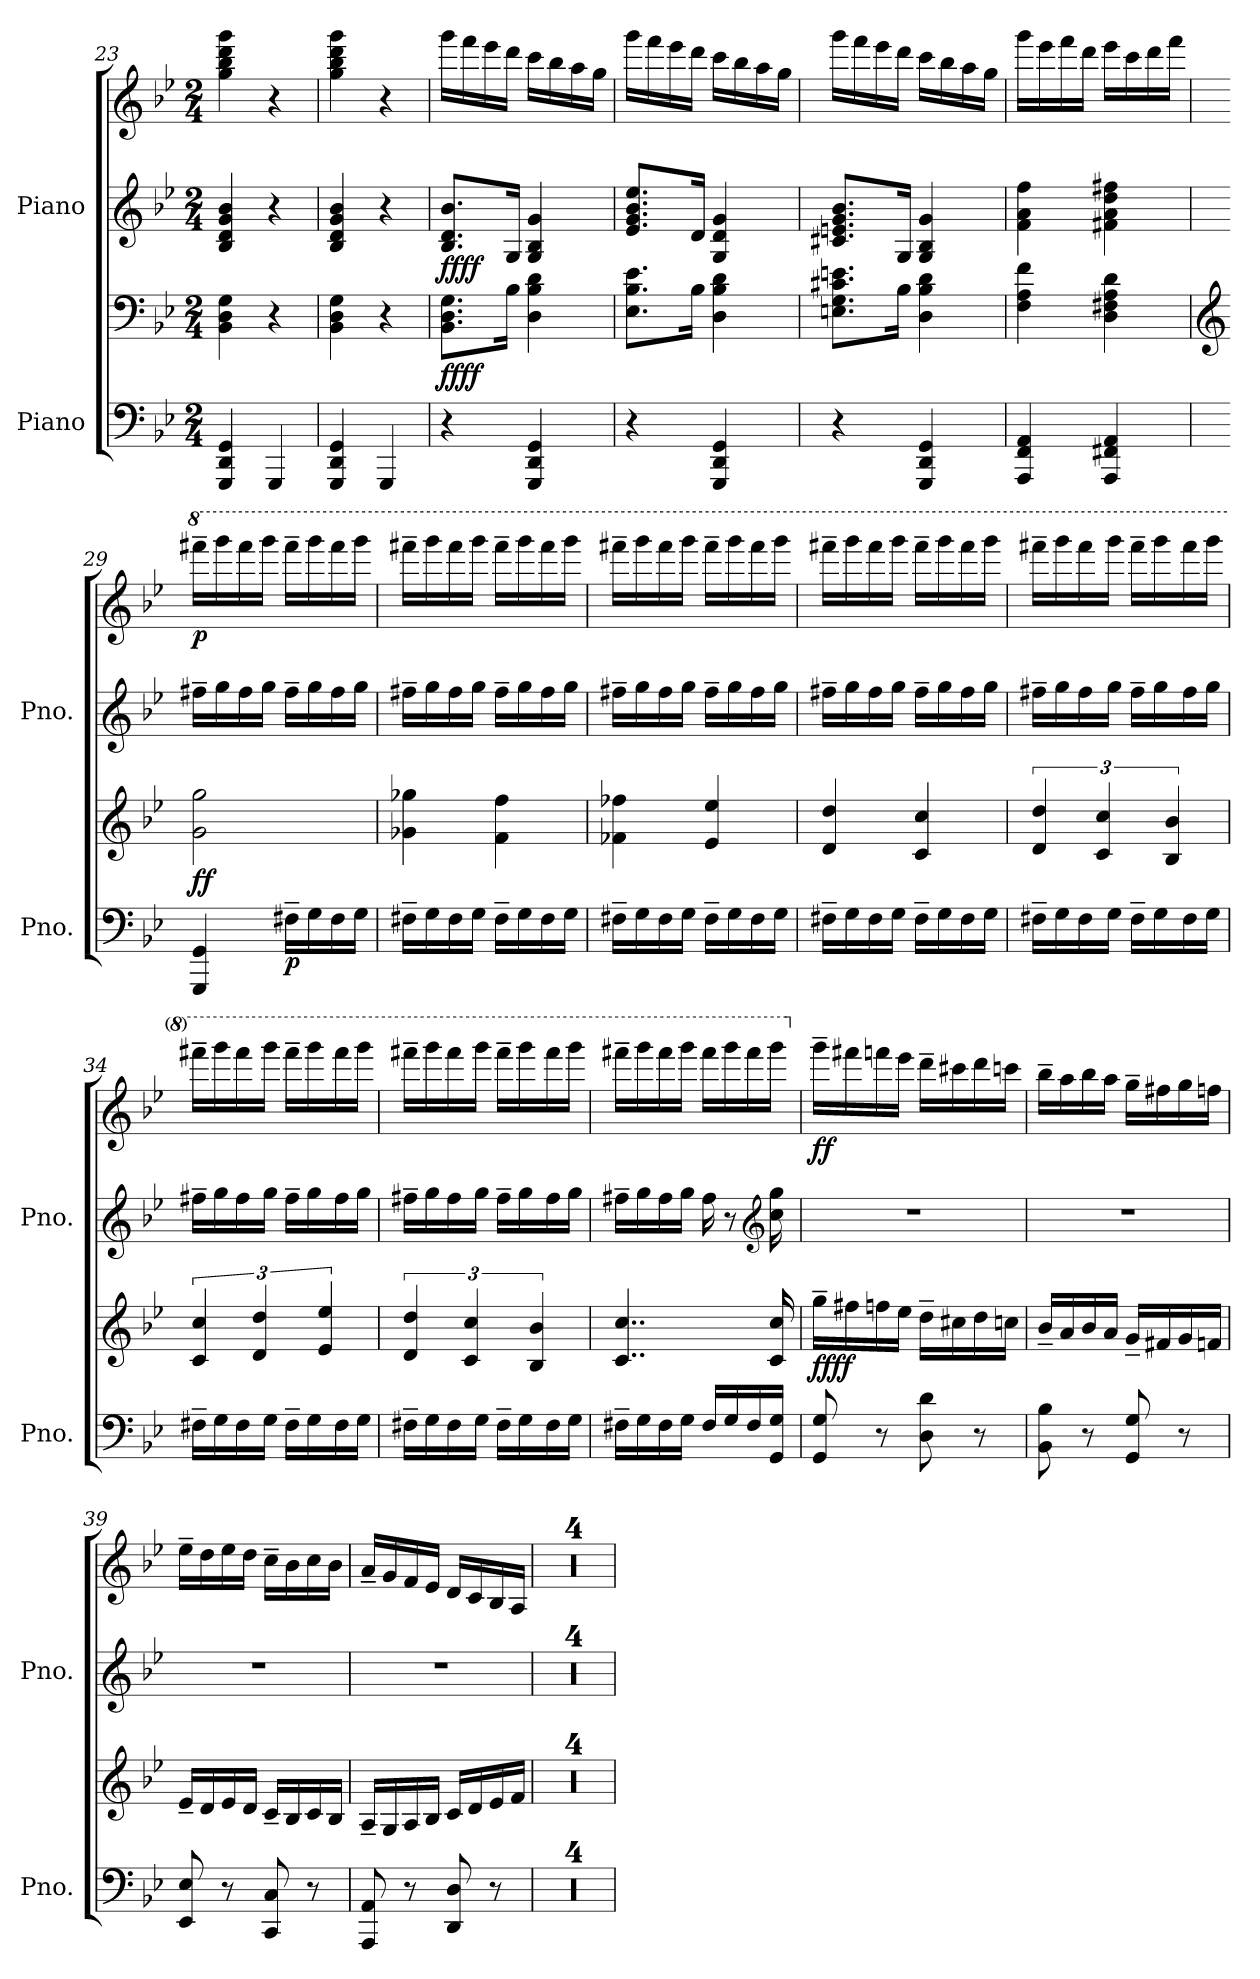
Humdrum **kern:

**kern	**kern	**dynam	**kern	**kern	**dynam
*part2	*part2	*part2	*part1	*part1	*part1
*staff4	*staff3	*staff3/4	*staff2	*staff1	*staff1/2
*I"Piano	*	*	*I"Piano	*	*
*I'Pno.	*	*	*I'Pno.	*	*
*clefF4	*clefF4	*	*clefG2	*clefG2	*
*k[b-e-]	*k[b-e-]	*	*k[b-e-]	*k[b-e-]	*
*M2/4	*M2/4	*	*M2/4	*M2/4	*
=23	=23	=23	=23	=23	=23
4GGG/ 4DD/ 4GG/	4BB-\ 4D\ 4G\	.	4B-/ 4d/ 4g/ 4b-/	4gg\ 4bb-\ 4ddd\ 4ggg\	.
4GGG/	4r	.	4r	4r	.
=24	=24	=24	=24	=24	=24
4GGG/ 4DD/ 4GG/	4BB-\ 4D\ 4G\	.	4B-/ 4d/ 4g/ 4b-/	4gg\ 4bb-\ 4ddd\ 4ggg\	.
4GGG/	4r	.	4r	4r	.
!!LO:PB:g=z
=25	=25	=25	=25	=25	=25
!	!	!LO:DY:b	!	!	!
!	!	!LO:DY:n=1:b	!	!	!LO:DY:b=2
!	!	!	!	!	!LO:DY:n=1:b=2
4r	8.BB-\ 8.D\ 8.G\L	ff ff	8.B-/ 8.d/ 8.b-/L	16ggg\LL	ff ff
.	.	.	.	16fff\	.
.	.	.	.	16eee-\	.
.	16B-\Jk	.	16G/Jk	16ddd\JJ	.
4GGG/ 4DD/ 4GG/	4D\ 4B-\ 4d\	.	4G/ 4B-/ 4g/	16ccc\LL	.
.	.	.	.	16bb-\	.
.	.	.	.	16aa\	.
.	.	.	.	16gg\JJ	.
=26	=26	=26	=26	=26	=26
4r	8.E-\ 8.B-\ 8.e-\L	.	8.e-/ 8.g/ 8.b-/ 8.ee-/L	16ggg\LL	.
.	.	.	.	16fff\	.
.	.	.	.	16eee-\	.
.	16B-\Jk	.	16d/Jk	16ddd\JJ	.
4GGG/ 4DD/ 4GG/	4D\ 4B-\ 4d\	.	4G/ 4d/ 4g/	16ccc\LL	.
.	.	.	.	16bb-\	.
.	.	.	.	16aa\	.
.	.	.	.	16gg\JJ	.
=27	=27	=27	=27	=27	=27
4r	8.En\ 8.G\ 8.c#X\ 8.en\L	.	8.c#X/ 8.en/ 8.g/ 8.b-/L	16ggg\LL	.
.	.	.	.	16fff\	.
.	.	.	.	16eee-\	.
.	16B-\Jk	.	16G/Jk	16ddd\JJ	.
4GGG/ 4DD/ 4GG/	4D\ 4B-\ 4d\	.	4G/ 4B-/ 4g/	16ccc\LL	.
.	.	.	.	16bb-\	.
.	.	.	.	16aa\	.
.	.	.	.	16gg\JJ	.
=28	=28	=28	=28	=28	=28
4AAA/ 4FF/ 4AA/	4F\ 4A\ 4f\	.	4f\ 4a\ 4ff\	16ggg\LL	.
.	.	.	.	16eee-\	.
.	.	.	.	16fff\	.
.	.	.	.	16ddd\JJ	.
4AAA/ 4FF#X/ 4AA/	4D\ 4F#X\ 4A\ 4d\	.	4f#X\ 4a\ 4dd\ 4ff#X\	16eee-\LL	.
.	.	.	.	16ccc\	.
.	.	.	.	16ddd\	.
.	.	.	.	16fff\JJ	.
!!LO:LB:g=z
=29	=29	=29	=29	=29	=29
*	*clefG2	*	*	*	*
*	*	*	*	*8va	*
!	!	!LO:DY:b	!	!	!LO:DY:b
4GGG/ 4GG/	2g\ 2gg\	ff	16ff#X~\LL	16ffff#X~\LL	p
.	.	.	16gg\	16gggg\	.
.	.	.	16ff#\	16ffff#\	.
.	.	.	16gg\JJ	16gggg\JJ	.
!	!	!LO:DY:b=2	!	!	!
16F#X~\LL	.	p	16ff#~\LL	16ffff#~\LL	.
16G\	.	.	16gg\	16gggg\	.
16F#\	.	.	16ff#\	16ffff#\	.
16G\JJ	.	.	16gg\JJ	16gggg\JJ	.
=30	=30	=30	=30	=30	=30
16F#X~\LL	4g-X\ 4gg-X\	.	16ff#X~\LL	16ffff#X~\LL	.
16G\	.	.	16gg\	16gggg\	.
16F#\	.	.	16ff#\	16ffff#\	.
16G\JJ	.	.	16gg\JJ	16gggg\JJ	.
16F#~\LL	4f\ 4ff\	.	16ff#~\LL	16ffff#~\LL	.
16G\	.	.	16gg\	16gggg\	.
16F#\	.	.	16ff#\	16ffff#\	.
16G\JJ	.	.	16gg\JJ	16gggg\JJ	.
=31	=31	=31	=31	=31	=31
16F#X~\LL	4f-X\ 4ff-X\	.	16ff#X~\LL	16ffff#X~\LL	.
16G\	.	.	16gg\	16gggg\	.
16F#\	.	.	16ff#\	16ffff#\	.
16G\JJ	.	.	16gg\JJ	16gggg\JJ	.
16F#~\LL	4e-/ 4ee-/	.	16ff#~\LL	16ffff#~\LL	.
16G\	.	.	16gg\	16gggg\	.
16F#\	.	.	16ff#\	16ffff#\	.
16G\JJ	.	.	16gg\JJ	16gggg\JJ	.
=32	=32	=32	=32	=32	=32
16F#X~\LL	4d/ 4dd/	.	16ff#X~\LL	16ffff#X~\LL	.
16G\	.	.	16gg\	16gggg\	.
16F#\	.	.	16ff#\	16ffff#\	.
16G\JJ	.	.	16gg\JJ	16gggg\JJ	.
16F#~\LL	4c/ 4cc/	.	16ff#~\LL	16ffff#~\LL	.
16G\	.	.	16gg\	16gggg\	.
16F#\	.	.	16ff#\	16ffff#\	.
16G\JJ	.	.	16gg\JJ	16gggg\JJ	.
!!LO:PB:g=z
=33	=33	=33	=33	=33	=33
16F#X~\LL	6d/ 6dd/	.	16ff#X~\LL	16ffff#X~\LL	.
16G\	.	.	16gg\	16gggg\	.
16F#\	.	.	16ff#\	16ffff#\	.
.	6c/ 6cc/	.	.	.	.
16G\JJ	.	.	16gg\JJ	16gggg\JJ	.
16F#~\LL	.	.	16ff#~\LL	16ffff#~\LL	.
16G\	.	.	16gg\	16gggg\	.
.	6B-/ 6b-/	.	.	.	.
16F#\	.	.	16ff#\	16ffff#\	.
16G\JJ	.	.	16gg\JJ	16gggg\JJ	.
=34	=34	=34	=34	=34	=34
16F#X~\LL	6c/ 6cc/	.	16ff#X~\LL	16ffff#X~\LL	.
16G\	.	.	16gg\	16gggg\	.
16F#\	.	.	16ff#\	16ffff#\	.
.	6d/ 6dd/	.	.	.	.
16G\JJ	.	.	16gg\JJ	16gggg\JJ	.
16F#~\LL	.	.	16ff#~\LL	16ffff#~\LL	.
16G\	.	.	16gg\	16gggg\	.
.	6e-/ 6ee-/	.	.	.	.
16F#\	.	.	16ff#\	16ffff#\	.
16G\JJ	.	.	16gg\JJ	16gggg\JJ	.
=35	=35	=35	=35	=35	=35
16F#X~\LL	6d/ 6dd/	.	16ff#X~\LL	16ffff#X~\LL	.
16G\	.	.	16gg\	16gggg\	.
16F#\	.	.	16ff#\	16ffff#\	.
.	6c/ 6cc/	.	.	.	.
16G\JJ	.	.	16gg\JJ	16gggg\JJ	.
16F#~\LL	.	.	16ff#~\LL	16ffff#~\LL	.
16G\	.	.	16gg\	16gggg\	.
.	6B-/ 6b-/	.	.	.	.
16F#\	.	.	16ff#\	16ffff#\	.
16G\JJ	.	.	16gg\JJ	16gggg\JJ	.
!!LO:LB:g=z
=36	=36	=36	=36	=36	=36
16F#X~\LL	4..c/ 4..cc/	.	16ff#X~\LL	16ffff#X~\LL	.
16G\	.	.	16gg\	16gggg\	.
16F#\	.	.	16ff#\	16ffff#\	.
16G\JJ	.	.	16gg\JJ	16gggg\JJ	.
16F#/LL	.	.	16ff#\	16ffff#\LL	.
16G/	.	.	8r	16gggg\	.
16F#/	.	.	.	16ffff#\	.
*	*	*	*clefG2	*	*
16GG/ 16G/JJ	16c/ 16cc/	.	16cc\ 16gg\	16gggg\JJ	.
=37	=37	=37	=37	=37	=37
*	*	*	*	*X8va	*
!	!	!LO:DY:b	!	!	!
!	!	!LO:DY:n=1:b	!	!	!LO:DY:b
8GG/ 8G/	16gg~\LL	ff ff	2r	16ggg~\LL	ff
.	16ff#X\	.	.	16fff#X\	.
8r	16ffn\	.	.	16fffn\	.
.	16ee-\JJ	.	.	16eee-\JJ	.
8D\ 8d\	16dd~\LL	.	.	16ddd~\LL	.
.	16cc#X\	.	.	16ccc#X\	.
8r	16dd\	.	.	16ddd\	.
.	16ccn\JJ	.	.	16cccn\JJ	.
=38	=38	=38	=38	=38	=38
8BB-\ 8B-\	16b-~/LL	.	2r	16bb-~\LL	.
.	16a/	.	.	16aa\	.
8r	16b-/	.	.	16bb-\	.
.	16a/JJ	.	.	16aa\JJ	.
8GG/ 8G/	16g~/LL	.	.	16gg~\LL	.
.	16f#X/	.	.	16ff#X\	.
8r	16g/	.	.	16gg\	.
.	16fn/JJ	.	.	16ffn\JJ	.
=39	=39	=39	=39	=39	=39
8EE-/ 8E-/	16e-~/LL	.	2r	16ee-~\LL	.
.	16d/	.	.	16dd\	.
8r	16e-/	.	.	16ee-\	.
.	16d/JJ	.	.	16dd\JJ	.
8CC/ 8C/	16c~/LL	.	.	16cc~\LL	.
.	16B-/	.	.	16b-\	.
8r	16c/	.	.	16cc\	.
.	16B-/JJ	.	.	16b-\JJ	.
!!LO:LB:g=z
=40	=40	=40	=40	=40	=40
8AAA/ 8AA/	16A~/LL	.	2r	16a~/LL	.
.	16G/	.	.	16g/	.
8r	16A/	.	.	16f/	.
.	16B-/JJ	.	.	16e-/JJ	.
8DD/ 8D/	16c/LL	.	.	16d/LL	.
.	16d/	.	.	16c/	.
8r	16e-/	.	.	16B-/	.
.	16f/JJ	.	.	16A/JJ	.
=41	=41	=41	=41	=41	=41
2r	2r	.	2r	2r	.
=42	=42	=42	=42	=42	=42
2r	2r	.	2r	2r	.
=43	=43	=43	=43	=43	=43
2r	2r	.	2r	2r	.
=44	=44	=44	=44	=44	=44
2r	2r	.	2r	2r	.
=	=	=	=	=	=
*-	*-	*-	*-	*-	*-
